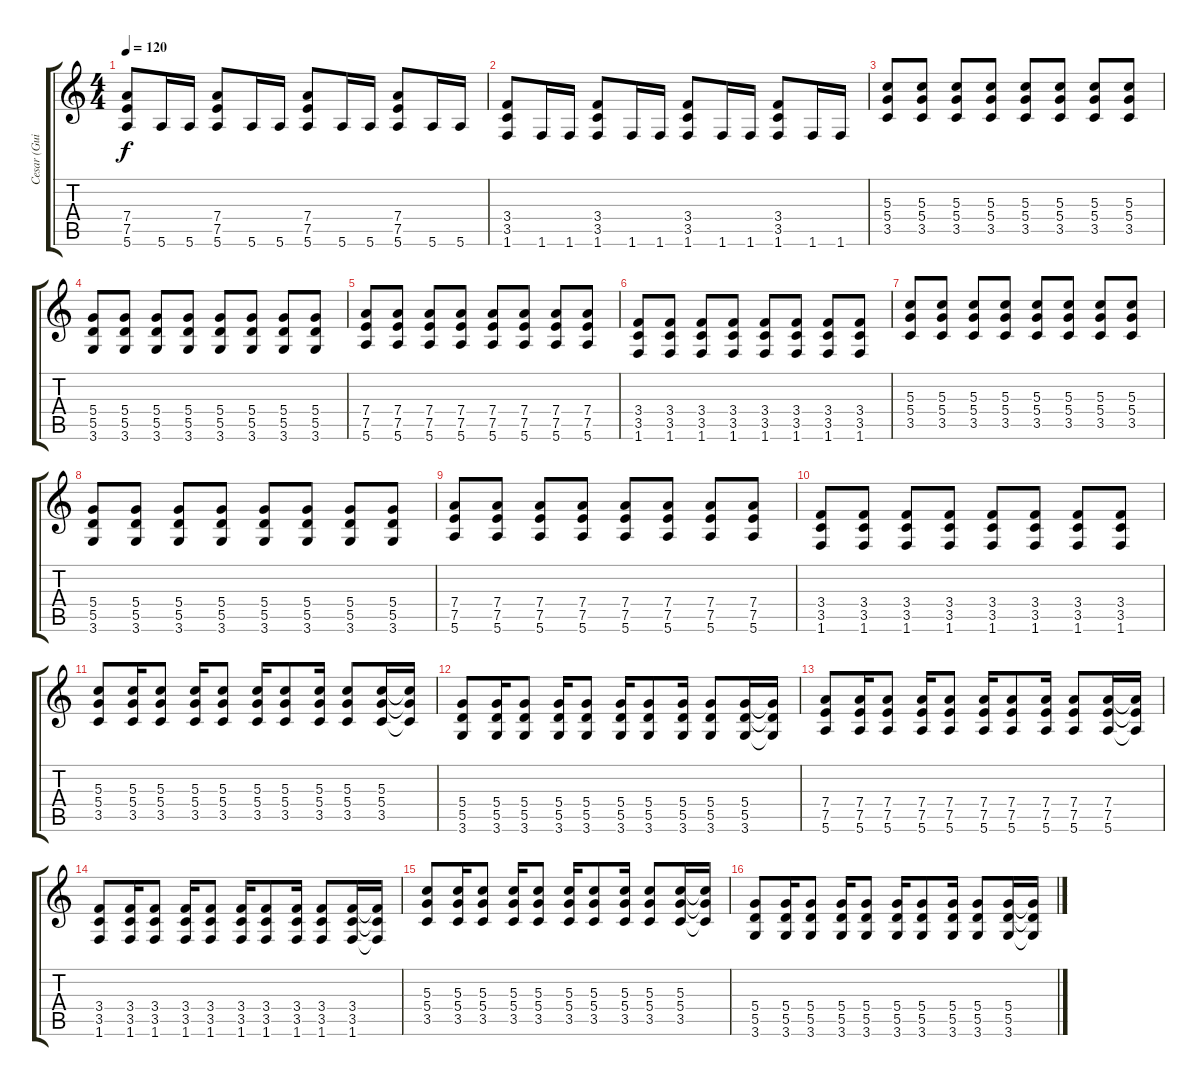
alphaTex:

\track ("Cesar (Guitar I)" "Cesar (Gui") {instrument distortionguitar}
\staff {score tabs}
\tuning (E4 B3 G3 D3 A2 E2) {hide}
\ts (4 4)
\tempo 120
\clef g2
\ks c
(7.4 7.5 5.6).8{dy f} 5.6.16 5.6.16 (7.4 7.5 5.6).8 5.6.16 5.6.16 (7.4 7.5 5.6).8 5.6.16 5.6.16 (7.4 7.5 5.6).8 5.6.16 5.6.16 |
(3.4 3.5 1.6).8 1.6.16 1.6.16 (3.4 3.5 1.6).8 1.6.16 1.6.16 (3.4 3.5 1.6).8 1.6.16 1.6.16 (3.4 3.5 1.6).8 1.6.16 1.6.16 |
(5.3 5.4 3.5).8 (5.3 5.4 3.5).8 (5.3 5.4 3.5).8 (5.3 5.4 3.5).8 (5.3 5.4 3.5).8 (5.3 5.4 3.5).8 (5.3 5.4 3.5).8 (5.3 5.4 3.5).8 |
(5.4 5.5 3.6).8 (5.4 5.5 3.6).8 (5.4 5.5 3.6).8 (5.4 5.5 3.6).8 (5.4 5.5 3.6).8 (5.4 5.5 3.6).8 (5.4 5.5 3.6).8 (5.4 5.5 3.6).8 |
(7.4 7.5 5.6).8 (7.4 7.5 5.6).8 (7.4 7.5 5.6).8 (7.4 7.5 5.6).8 (7.4 7.5 5.6).8 (7.4 7.5 5.6).8 (7.4 7.5 5.6).8 (7.4 7.5 5.6).8 |
(3.4 3.5 1.6).8 (3.4 3.5 1.6).8 (3.4 3.5 1.6).8 (3.4 3.5 1.6).8 (3.4 3.5 1.6).8 (3.4 3.5 1.6).8 (3.4 3.5 1.6).8 (3.4 3.5 1.6).8 |
(5.3 5.4 3.5).8 (5.3 5.4 3.5).8 (5.3 5.4 3.5).8 (5.3 5.4 3.5).8 (5.3 5.4 3.5).8 (5.3 5.4 3.5).8 (5.3 5.4 3.5).8 (5.3 5.4 3.5).8 |
(5.4 5.5 3.6).8 (5.4 5.5 3.6).8 (5.4 5.5 3.6).8 (5.4 5.5 3.6).8 (5.4 5.5 3.6).8 (5.4 5.5 3.6).8 (5.4 5.5 3.6).8 (5.4 5.5 3.6).8 |
(7.4 7.5 5.6).8 (7.4 7.5 5.6).8 (7.4 7.5 5.6).8 (7.4 7.5 5.6).8 (7.4 7.5 5.6).8 (7.4 7.5 5.6).8 (7.4 7.5 5.6).8 (7.4 7.5 5.6).8 |
(3.4 3.5 1.6).8 (3.4 3.5 1.6).8 (3.4 3.5 1.6).8 (3.4 3.5 1.6).8 (3.4 3.5 1.6).8 (3.4 3.5 1.6).8 (3.4 3.5 1.6).8 (3.4 3.5 1.6).8 |
(5.3 5.4 3.5).8 (5.3 5.4 3.5).16 (5.3 5.4 3.5).8 (5.3 5.4 3.5).16 (5.3 5.4 3.5).8 (5.3 5.4 3.5).16 (5.3 5.4 3.5).8 (5.3 5.4 3.5).16 (5.3 5.4 3.5).8 (5.3 5.4 3.5).16 (5.3{t} 5.4{t} 3.5{t}).16 |
(5.4 5.5 3.6).8 (5.4 5.5 3.6).16 (5.4 5.5 3.6).8 (5.4 5.5 3.6).16 (5.4 5.5 3.6).8 (5.4 5.5 3.6).16 (5.4 5.5 3.6).8 (5.4 5.5 3.6).16 (5.4 5.5 3.6).8 (5.4 5.5 3.6).16 (5.4{t} 5.5{t} 3.6{t}).16 |
(7.4 7.5 5.6).8 (7.4 7.5 5.6).16 (7.4 7.5 5.6).8 (7.4 7.5 5.6).16 (7.4 7.5 5.6).8 (7.4 7.5 5.6).16 (7.4 7.5 5.6).8 (7.4 7.5 5.6).16 (7.4 7.5 5.6).8 (7.4 7.5 5.6).16 (7.4{t} 7.5{t} 5.6{t}).16 |
(3.4 3.5 1.6).8 (3.4 3.5 1.6).16 (3.4 3.5 1.6).8 (3.4 3.5 1.6).16 (3.4 3.5 1.6).8 (3.4 3.5 1.6).16 (3.4 3.5 1.6).8 (3.4 3.5 1.6).16 (3.4 3.5 1.6).8 (3.4 3.5 1.6).16 (3.4{t} 3.5{t} 1.6{t}).16 |
(5.3 5.4 3.5).8 (5.3 5.4 3.5).16 (5.3 5.4 3.5).8 (5.3 5.4 3.5).16 (5.3 5.4 3.5).8 (5.3 5.4 3.5).16 (5.3 5.4 3.5).8 (5.3 5.4 3.5).16 (5.3 5.4 3.5).8 (5.3 5.4 3.5).16 (5.3{t} 5.4{t} 3.5{t}).16 |
(5.4 5.5 3.6).8 (5.4 5.5 3.6).16 (5.4 5.5 3.6).8 (5.4 5.5 3.6).16 (5.4 5.5 3.6).8 (5.4 5.5 3.6).16 (5.4 5.5 3.6).8 (5.4 5.5 3.6).16 (5.4 5.5 3.6).8 (5.4 5.5 3.6).16 (5.4{t} 5.5{t} 3.6{t}).16
